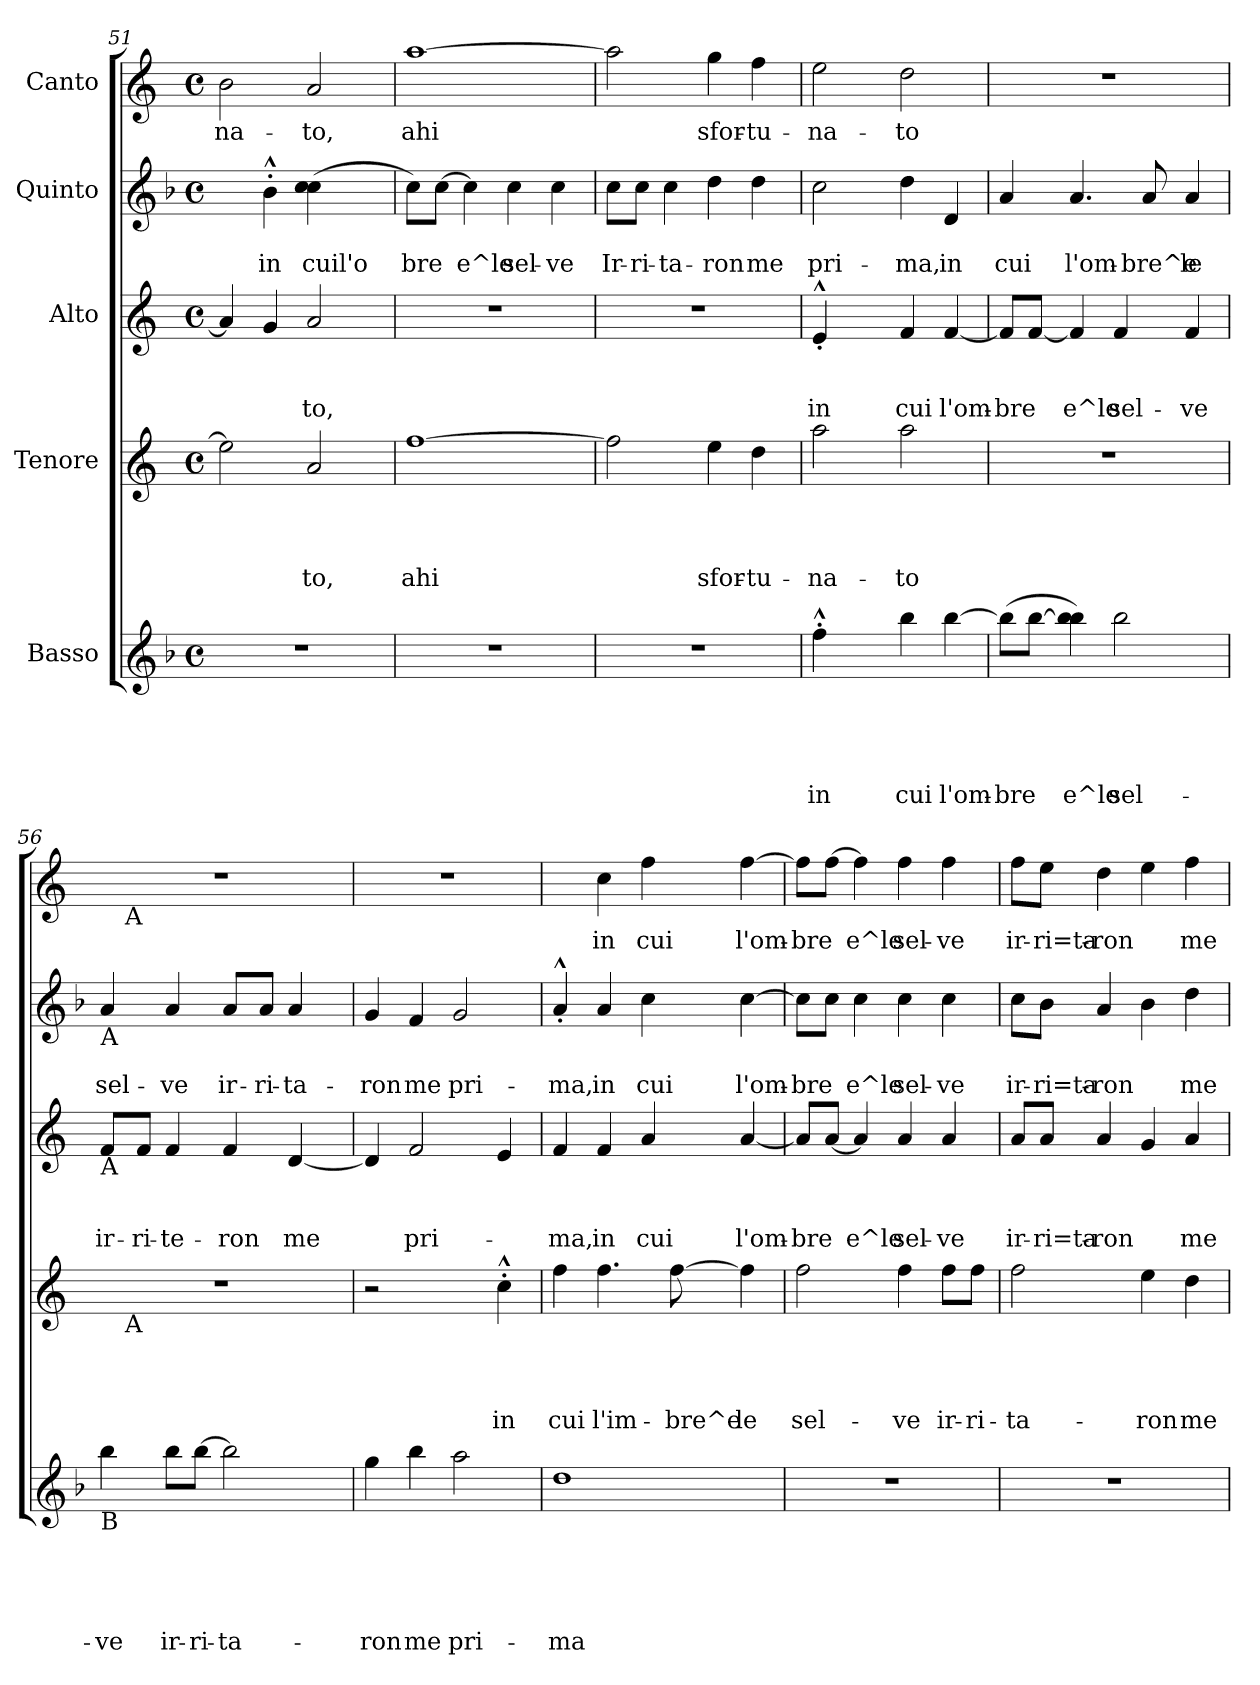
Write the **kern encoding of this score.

**kern	**text	**text	**text	**text	**text	**kern	**text	**text	**text	**text	**kern	**text	**text	**text	**kern	**text	**text	**kern	**text
*part5	*part5	*part5	*part5	*part5	*part5	*part4	*part4	*part4	*part4	*part4	*part3	*part3	*part3	*part3	*part2	*part2	*part2	*part1	*part1
*staff5	*staff5	*staff5	*staff5	*staff5	*staff5	*staff4	*staff4	*staff4	*staff4	*staff4	*staff3	*staff3	*staff3	*staff3	*staff2	*staff2	*staff2	*staff1	*staff1
*I"Basso	*	*	*	*	*	*I"Tenore	*	*	*	*	*I"Alto	*	*	*	*I"Quinto	*	*	*I"Canto	*
*clefG2	*	*	*	*	*	*clefG2	*	*	*	*	*clefG2	*	*	*	*clefG2	*	*	*clefG2	*
*k[b-]	*	*	*	*	*	*k[]	*	*	*	*	*k[]	*	*	*	*k[b-]	*	*	*k[]	*
*F:	*	*	*	*	*	*C:	*	*	*	*	*C:	*	*	*	*F:	*	*	*C:	*
*M4/4	*	*	*	*	*	*M4/4	*	*	*	*	*M4/4	*	*	*	*M4/4	*	*	*M4/4	*
*met(c)	*	*	*	*	*	*met(c)	*	*	*	*	*met(c)	*	*	*	*met(c)	*	*	*met(c)	*
=51	=51	=51	=51	=51	=51	=51	=51	=51	=51	=51	=51	=51	=51	=51	=51	=51	=51	=51	=51
!	!	!	!	!	!	!	!	!	!	!	!	!	!	!	!	!	!	!	!LO:LY:b
1r	.	.	.	.	.	2ee\]	.	.	.	.	4a/]	.	.	.	4ryy	.	.	2b\	-na-
!	!	!	!	!	!	!	!	!	!	!	!	!	!	!	!	!	!LO:LY:b	!	!
.	.	.	.	.	.	.	.	.	.	.	4g/	.	.	.	4b-^^>'>\	.	in	.	.
!	!	!	!	!	!	!	!	!	!	!LO:LY:b	!	!	!	!LO:LY:b	!	!	!LO:LY:b	!	!LO:LY:b
.	.	.	.	.	.	2a/	.	.	.	-to,	2a/	.	.	-to,	(>4cc\ 4cc\	.	cuil'o	2a/	-to,
.	.	.	.	.	.	.	.	.	.	.	.	.	.	.	4ryy	.	.	.	.
=52	=52	=52	=52	=52	=52	=52	=52	=52	=52	=52	=52	=52	=52	=52	=52	=52	=52	=52	=52
!	!	!	!	!	!	!	!	!	!	!LO:LY:b	!	!	!	!	!	!	!LO:LY:b	!	!LO:LY:b
1r	.	.	.	.	.	[>1ff	.	.	.	ahi	1r	.	.	.	8cc\L)	.	bre	[>1aa	ahi
.	.	.	.	.	.	.	.	.	.	.	.	.	.	.	[<8cc\J	.	.	.	.
!	!	!	!	!	!	!	!	!	!	!	!	!	!	!	!	!	!LO:LY:b	!	!
.	.	.	.	.	.	.	.	.	.	.	.	.	.	.	4cc\]	.	e^le	.	.
!	!	!	!	!	!	!	!	!	!	!	!	!	!	!	!	!	!LO:LY:b	!	!
.	.	.	.	.	.	.	.	.	.	.	.	.	.	.	4cc\	.	sel-	.	.
!	!	!	!	!	!	!	!	!	!	!	!	!	!	!	!	!	!LO:LY:b	!	!
.	.	.	.	.	.	.	.	.	.	.	.	.	.	.	4cc\	.	-ve	.	.
=53	=53	=53	=53	=53	=53	=53	=53	=53	=53	=53	=53	=53	=53	=53	=53	=53	=53	=53	=53
!	!	!	!	!	!	!	!	!	!	!	!	!	!	!	!	!	!LO:LY:b	!	!
1r	.	.	.	.	.	2ff\]	.	.	.	.	1r	.	.	.	8cc\L	.	Ir-	2aa\]	.
!	!	!	!	!	!	!	!	!	!	!	!	!	!	!	!	!	!LO:LY:b	!	!
.	.	.	.	.	.	.	.	.	.	.	.	.	.	.	8cc\J	.	-ri-	.	.
!	!	!	!	!	!	!	!	!	!	!	!	!	!	!	!	!	!LO:LY:b	!	!
.	.	.	.	.	.	.	.	.	.	.	.	.	.	.	4cc\	.	-ta-	.	.
!	!	!	!	!	!	!	!	!	!	!LO:LY:b	!	!	!	!	!	!	!LO:LY:b	!	!LO:LY:b
.	.	.	.	.	.	4ee\	.	.	.	sfor-	.	.	.	.	4dd\	.	-ron	4gg\	sfor-
!	!	!	!	!	!	!	!	!	!	!LO:LY:b	!	!	!	!	!	!	!LO:LY:b	!	!LO:LY:b
.	.	.	.	.	.	4dd\	.	.	.	-tu-	.	.	.	.	4dd\	.	me	4ff\	-tu-
=54	=54	=54	=54	=54	=54	=54	=54	=54	=54	=54	=54	=54	=54	=54	=54	=54	=54	=54	=54
!	!	!	!	!	!LO:LY:b	!	!	!	!	!LO:LY:b	!	!	!	!LO:LY:b	!	!	!LO:LY:b	!	!LO:LY:b
4ff^^>'>\	.	.	.	.	in	2aa\	.	.	.	-na-	4e^^<'</	.	.	in	2cc\	.	pri-	2ee\	-na-
4ryy	.	.	.	.	.	.	.	.	.	.	4ryy	.	.	.	.	.	.	.	.
!	!	!	!	!	!LO:LY:b	!	!	!	!	!LO:LY:b	!	!	!	!LO:LY:b	!	!	!LO:LY:b	!	!LO:LY:b
4bb-\	.	.	.	.	cui	2aa\	.	.	.	-to	4f/	.	.	cui	4dd\	.	-ma,	2dd\	-to
!	!	!	!	!	!LO:LY:b	!	!	!	!	!	!	!	!	!LO:LY:b	!	!	!LO:LY:b	!	!
[>4bb-\	.	.	.	.	l'om-	.	.	.	.	.	[<4f/	.	.	l'om-	4d/	.	in	.	.
=55	=55	=55	=55	=55	=55	=55	=55	=55	=55	=55	=55	=55	=55	=55	=55	=55	=55	=55	=55
!	!	!	!	!	!LO:LY:b	!	!	!	!	!	!	!	!	!LO:LY:b	!	!	!LO:LY:b	!	!
(<8bb-\L]	.	.	.	.	-bre	1r	.	.	.	.	8f/L]	.	.	-bre	4a/	.	cui	1r	.
[<8bb-\J	.	.	.	.	.	.	.	.	.	.	[<8f/J	.	.	.	.	.	.	.	.
!	!	!	!	!	!LO:LY:b	!	!	!	!	!	!	!	!	!LO:LY:b	!	!	!LO:LY:b	!	!
4bb-\] 4bb-\)	.	.	.	.	e^le	.	.	.	.	.	4f/]	.	.	e^le	4.a/	.	l'om-	.	.
!	!	!	!	!	!LO:LY:b	!	!	!	!	!	!	!	!	!LO:LY:b	!	!	!	!	!
2bb-\	.	.	.	.	sel-	.	.	.	.	.	4f/	.	.	sel-	.	.	.	.	.
!	!	!	!	!	!	!	!	!	!	!	!	!	!	!	!	!	!LO:LY:b	!	!
.	.	.	.	.	.	.	.	.	.	.	.	.	.	.	8a/	.	-bre^e	.	.
!	!	!	!	!	!	!	!	!	!	!	!	!	!	!LO:LY:b	!	!	!LO:LY:b	!	!
.	.	.	.	.	.	.	.	.	.	.	4f/	.	.	-ve	4a/	.	le	.	.
!!LO:LB:g=z
=56	=56	=56	=56	=56	=56	=56	=56	=56	=56	=56	=56	=56	=56	=56	=56	=56	=56	=56	=56
!	!	!	!	!	!	!	!	!	!	!	!	!	!	!	!LO:TX:b:t=A	!	!	!	!
!	!	!	!	!	!	!	!	!	!	!	!LO:TX:b:t=A	!	!	!	!	!	!	!	!
!LO:TX:b:t=B	!	!	!	!	!	!	!	!	!	!	!	!	!	!	!	!	!	!	!
!	!	!	!	!	!LO:LY:b	!	!	!	!	!	!	!	!	!LO:LY:b	!	!	!LO:LY:b	!	!
*	*	*	*	*	*	*^	*	*	*	*	*	*	*	*	*	*	*	*^	*
4bb-\	.	.	.	.	-ve	1r	16.ryy	.	.	.	.	8f/L	.	.	ir-	4a/	.	sel-	1r	16.ryy	.
!	!	!	!	!	!	!	!	!	!	!	!	!	!	!	!	!	!	!	!	!LO:TX:b:t=A	!
!	!	!	!	!	!	!	!LO:TX:b:t=A	!	!	!	!	!	!	!	!	!	!	!	!	!	!
.	.	.	.	.	.	.	2ryy	.	.	.	.	.	.	.	.	.	.	.	.	2ryy	.
!	!	!	!	!	!	!	!	!	!	!	!	!	!	!	!LO:LY:b	!	!	!	!	!	!
.	.	.	.	.	.	.	.	.	.	.	.	8f/J	.	.	-ri-	.	.	.	.	.	.
!	!	!	!	!	!LO:LY:b	!	!	!	!	!	!	!	!	!	!LO:LY:b	!	!	!LO:LY:b	!	!	!
8bb-\L	.	.	.	.	ir-	.	.	.	.	.	.	4f/	.	.	-te-	4a/	.	-ve	.	.	.
!	!	!	!	!	!LO:LY:b	!	!	!	!	!	!	!	!	!	!	!	!	!	!	!	!
[<8bb-\J	.	.	.	.	-ri-	.	.	.	.	.	.	.	.	.	.	.	.	.	.	.	.
!	!	!	!	!	!LO:LY:b	!	!	!	!	!	!	!	!	!	!LO:LY:b	!	!	!LO:LY:b	!	!	!
2bb-\]	.	.	.	.	-ta-	.	.	.	.	.	.	4f/	.	.	-ron	8a/L	.	ir-	.	.	.
.	.	.	.	.	.	.	4ryy	.	.	.	.	.	.	.	.	.	.	.	.	4ryy	.
!	!	!	!	!	!	!	!	!	!	!	!	!	!	!	!	!	!	!LO:LY:b	!	!	!
.	.	.	.	.	.	.	.	.	.	.	.	.	.	.	.	8a/J	.	-ri-	.	.	.
!	!	!	!	!	!	!	!	!	!	!	!	!	!	!	!LO:LY:b	!	!	!LO:LY:b	!	!	!
.	.	.	.	.	.	.	.	.	.	.	.	[<4d/	.	.	me	4a/	.	-ta-	.	.	.
.	.	.	.	.	.	.	8ryy	.	.	.	.	.	.	.	.	.	.	.	.	8ryy	.
.	.	.	.	.	.	.	32ryy	.	.	.	.	.	.	.	.	.	.	.	.	32ryy	.
=57	=57	=57	=57	=57	=57	=57	=57	=57	=57	=57	=57	=57	=57	=57	=57	=57	=57	=57	=57	=57	=57
!	!	!	!	!	!LO:LY:b	!	!	!	!	!	!	!	!	!	!	!	!	!LO:LY:b	!	!	!
*	*	*	*	*	*	*v	*v	*	*	*	*	*	*	*	*	*	*	*	*v	*v	*
4gg\	.	.	.	.	-ron	2r	.	.	.	.	4d/]	.	.	.	4g/	.	-ron	1r	.
!	!	!	!	!	!LO:LY:b	!	!	!	!	!	!	!	!	!LO:LY:b	!	!	!LO:LY:b	!	!
4bb-\	.	.	.	.	me	.	.	.	.	.	2f/	.	.	pri-	4f/	.	me	.	.
!	!	!	!	!	!LO:LY:b	!	!	!	!	!	!	!	!	!	!	!	!LO:LY:b	!	!
2aa\	.	.	.	.	pri-	4ryy	.	.	.	.	.	.	.	.	2g/	.	pri-	.	.
!	!	!	!	!	!	!	!	!	!	!LO:LY:b	!	!	!	!	!	!	!	!	!
.	.	.	.	.	.	4cc^^>'>\	.	.	.	in	4e/	.	.	.	.	.	.	.	.
=58	=58	=58	=58	=58	=58	=58	=58	=58	=58	=58	=58	=58	=58	=58	=58	=58	=58	=58	=58
!	!	!	!	!	!LO:LY:b	!	!	!	!	!LO:LY:b	!	!	!	!LO:LY:b	!	!	!LO:LY:b	!	!
1dd	.	.	.	.	-ma	4ff\	.	.	.	cui	4f/	.	.	-ma,	4a^^<'</	.	-ma,	4ryy	.
!	!	!	!	!	!	!	!	!	!	!LO:LY:b	!	!	!	!LO:LY:b	!	!	!LO:LY:b	!	!LO:LY:b
.	.	.	.	.	.	4.ff\	.	.	.	l'im-	4f/	.	.	in	4a/	.	in	4cc\	in
!	!	!	!	!	!	!	!	!	!	!	!	!	!	!LO:LY:b	!	!	!LO:LY:b	!	!LO:LY:b
.	.	.	.	.	.	.	.	.	.	.	4a/	.	.	cui	4cc\	.	cui	4ff\	cui
!	!	!	!	!	!	!	!	!	!	!LO:LY:b	!	!	!	!	!	!	!	!	!
.	.	.	.	.	.	[<8ff\	.	.	.	-bre^e	.	.	.	.	.	.	.	.	.
!	!	!	!	!	!	!	!	!	!	!LO:LY:b	!	!	!	!LO:LY:b	!	!	!LO:LY:b	!	!LO:LY:b
.	.	.	.	.	.	4ff\]	.	.	.	le	[<4a/	.	.	l'om-	[>4cc\	.	l'om-	[>4ff\	l'om-
=59	=59	=59	=59	=59	=59	=59	=59	=59	=59	=59	=59	=59	=59	=59	=59	=59	=59	=59	=59
!	!	!	!	!	!	!	!	!	!	!LO:LY:b	!	!	!	!LO:LY:b	!	!	!LO:LY:b	!	!LO:LY:b
1r	.	.	.	.	.	2ff\	.	.	.	sel-	8a/L]	.	.	-bre	8cc\L]	.	-bre	8ff\L]	-bre
.	.	.	.	.	.	.	.	.	.	.	[>8a/J	.	.	.	8cc\J	.	.	[<8ff\J	.
!	!	!	!	!	!	!	!	!	!	!	!	!	!	!LO:LY:b	!	!	!LO:LY:b	!	!LO:LY:b
.	.	.	.	.	.	.	.	.	.	.	4a/]	.	.	e^le	4cc\	.	e^le	4ff\]	e^le
!	!	!	!	!	!	!	!	!	!	!LO:LY:b	!	!	!	!LO:LY:b	!	!	!LO:LY:b	!	!LO:LY:b
.	.	.	.	.	.	4ff\	.	.	.	-ve	4a/	.	.	sel-	4cc\	.	sel-	4ff\	sel-
!	!	!	!	!	!	!	!	!	!	!LO:LY:b	!	!	!	!LO:LY:b	!	!	!LO:LY:b	!	!LO:LY:b
.	.	.	.	.	.	8ff\L	.	.	.	ir-	4a/	.	.	-ve	4cc\	.	-ve	4ff\	-ve
!	!	!	!	!	!	!	!	!	!	!LO:LY:b	!	!	!	!	!	!	!	!	!
.	.	.	.	.	.	8ff\J	.	.	.	-ri-	.	.	.	.	.	.	.	.	.
=60	=60	=60	=60	=60	=60	=60	=60	=60	=60	=60	=60	=60	=60	=60	=60	=60	=60	=60	=60
!	!	!	!	!	!	!	!	!	!	!LO:LY:b	!	!	!	!LO:LY:b	!	!	!LO:LY:b	!	!LO:LY:b
1r	.	.	.	.	.	2ff\	.	.	.	-ta-	8a/L	.	.	ir-	8cc\L	.	ir-	8ff\L	ir-
!	!	!	!	!	!	!	!	!	!	!	!	!	!	!LO:LY:b	!	!	!LO:LY:b	!	!LO:LY:b
.	.	.	.	.	.	.	.	.	.	.	8a/J	.	.	-ri=ta-	8b-\J	.	-ri=ta-	8ee\J	-ri=ta-
!	!	!	!	!	!	!	!	!	!	!	!	!	!	!LO:LY:b	!	!	!LO:LY:b	!	!LO:LY:b
.	.	.	.	.	.	.	.	.	.	.	4a/	.	.	-ron	4a/	.	-ron	4dd\	-ron
!	!	!	!	!	!	!	!	!	!	!LO:LY:b	!	!	!	!	!	!	!	!	!
.	.	.	.	.	.	4ee\	.	.	.	-ron	4g/	.	.	.	4b-\	.	.	4ee\	.
!	!	!	!	!	!	!	!	!	!	!LO:LY:b	!	!	!	!LO:LY:b	!	!	!LO:LY:b	!	!LO:LY:b
.	.	.	.	.	.	4dd\	.	.	.	me	4a/	.	.	me	4dd\	.	me	4ff\	me
=	=	=	=	=	=	=	=	=	=	=	=	=	=	=	=	=	=	=	=
*-	*-	*-	*-	*-	*-	*-	*-	*-	*-	*-	*-	*-	*-	*-	*-	*-	*-	*-	*-
